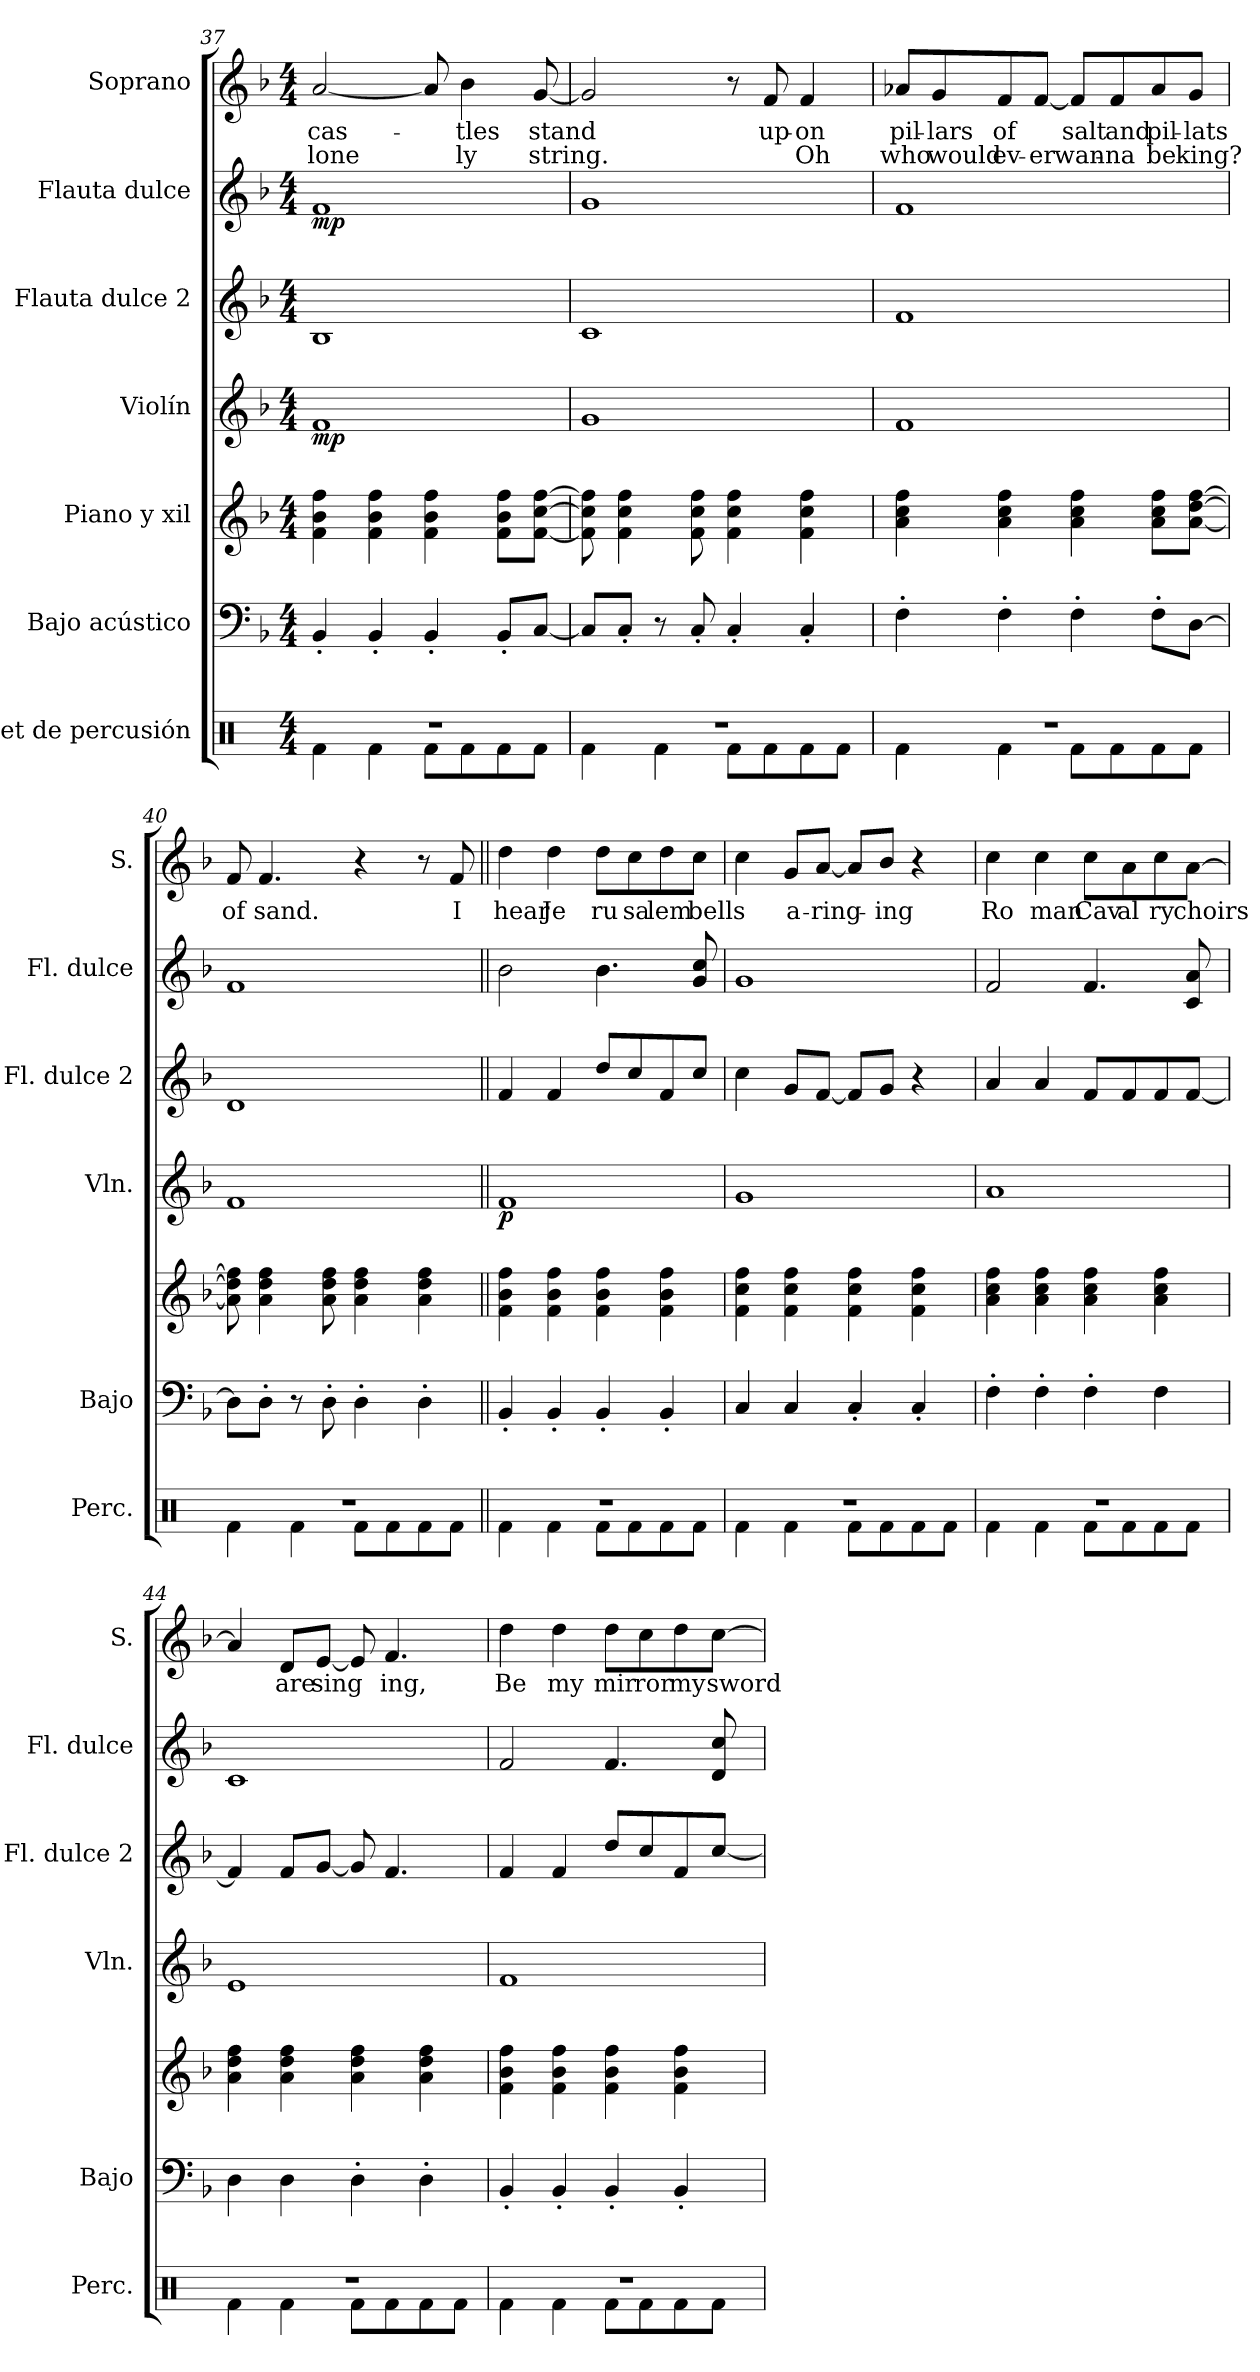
**kern	**kern	**kern	**kern	**dynam	**kern	**kern	**dynam	**kern	**text	**text
*part7	*part6	*part5	*part4	*part4	*part3	*part2	*part2	*part1	*part1	*part1
*staff7	*staff6	*staff5	*staff4	*staff4	*staff3	*staff2	*staff2	*staff1	*staff1	*staff1
*I"Set de percusión	*I"Bajo acústico	*I"Piano y xil	*I"Violín	*	*I"Flauta dulce 2	*I"Flauta dulce	*	*I"Soprano	*	*
*I'Perc.	*I'Bajo	*	*I'Vln.	*	*I'Fl. dulce 2	*I'Fl. dulce	*	*I'S.	*	*
*clefX	*clefF4	*clefG2	*clefG2	*	*clefG2	*clefG2	*	*clefG2	*	*
*k[]	*k[b-]	*k[b-]	*k[b-]	*	*k[b-]	*k[b-]	*	*k[b-]	*	*
*M4/4	*M4/4	*M4/4	*M4/4	*	*M4/4	*M4/4	*	*M4/4	*	*
=37	=37	=37	=37	=37	=37	=37	=37	=37	=37	=37
*^	*	*	*	*	*	*	*	*	*	*
!	!	!	!	!	!LO:DY:b	!	!	!LO:DY:b	!	!LO:LY:b	!LO:LY:b
1r	4Rf\	4BB-'/	4f\ 4b-\ 4ff\	1f	mp	1B-	1f	mp	[2a/	cas-	-lone
.	4Rf\	4BB-'/	4f\ 4b-\ 4ff\	.	.	.	.	.	.	.	.
.	8Rf\L	4BB-'/	4f\ 4b-\ 4ff\	.	.	.	.	.	8a/]	.	.
!	!	!	!	!	!	!	!	!	!	!LO:LY:b	!LO:LY:b
.	8Rf\	.	.	.	.	.	.	.	4b-\	-tles	ly
.	8Rf\	8BB-'/L	8f\ 8b-\ 8ff\L	.	.	.	.	.	.	.	.
!	!	!	!	!	!	!	!	!	!	!LO:LY:b	!LO:LY:b
.	8Rf\J	[8C/J	[8f\ [8cc\ [8ff\J	.	.	.	.	.	[8g/	stand	string.
!!LO:PB:g=z
=38	=38	=38	=38	=38	=38	=38	=38	=38	=38	=38	=38
1r	4Rf\	8C/L]	8f\] 8cc\] 8ff\]	1g	.	1c	1g	.	2g/]	.	.
.	.	8C'/J	4f\ 4cc\ 4ff\	.	.	.	.	.	.	.	.
.	4Rf\	8r	.	.	.	.	.	.	.	.	.
.	.	8C'/	8f\ 8cc\ 8ff\	.	.	.	.	.	.	.	.
.	8Rf\L	4C'/	4f\ 4cc\ 4ff\	.	.	.	.	.	8r	.	.
!	!	!	!	!	!	!	!	!	!	!LO:LY:b	!
.	8Rf\	.	.	.	.	.	.	.	8f/	up-	.
!	!	!	!	!	!	!	!	!	!	!LO:LY:b	!LO:LY:b
.	8Rf\	4C'/	4f\ 4cc\ 4ff\	.	.	.	.	.	4f/	-on	Oh
.	8Rf\J	.	.	.	.	.	.	.	.	.	.
=39	=39	=39	=39	=39	=39	=39	=39	=39	=39	=39	=39
!	!	!	!	!	!	!	!	!	!	!LO:LY:b	!LO:LY:b
1r	4Rf\	4F'\	4a\ 4cc\ 4ff\	1f	.	1f	1f	.	8a-X/L	pil-	who
!	!	!	!	!	!	!	!	!	!	!LO:LY:b	!LO:LY:b
.	.	.	.	.	.	.	.	.	8g/	-lars	would
!	!	!	!	!	!	!	!	!	!	!LO:LY:b	!LO:LY:b
.	4Rf\	4F'\	4a\ 4cc\ 4ff\	.	.	.	.	.	8f/	of	ev-
!	!	!	!	!	!	!	!	!	!	!	!LO:LY:b
.	.	.	.	.	.	.	.	.	[8f/J	.	-er
!	!	!	!	!	!	!	!	!	!	!LO:LY:b	!LO:LY:b
.	8Rf\L	4F'\	4a\ 4cc\ 4ff\	.	.	.	.	.	8f/L]	salt	wan-
!	!	!	!	!	!	!	!	!	!	!LO:LY:b	!LO:LY:b
.	8Rf\	.	.	.	.	.	.	.	8f/	and	-na
!	!	!	!	!	!	!	!	!	!	!LO:LY:b	!LO:LY:b
.	8Rf\	8F'\L	8a\ 8cc\ 8ff\L	.	.	.	.	.	8a-/	pil-	be
!	!	!	!	!	!	!	!	!	!	!LO:LY:b	!LO:LY:b
.	8Rf\J	[8D\J	[8a\ [8dd\ [8ff\J	.	.	.	.	.	8g/J	-lats	king?
=40	=40	=40	=40	=40	=40	=40	=40	=40	=40	=40	=40
!	!	!	!	!	!	!	!	!	!	!LO:LY:b	!
1r	4Rf\	8D\L]	8a\] 8dd\] 8ff\]	1f	.	1d	1f	.	8f/	of	.
!	!	!	!	!	!	!	!	!	!	!LO:LY:b	!
.	.	8D'\J	4a\ 4dd\ 4ff\	.	.	.	.	.	4.f/	sand.	.
.	4Rf\	8r	.	.	.	.	.	.	.	.	.
.	.	8D'\	8a\ 8dd\ 8ff\	.	.	.	.	.	.	.	.
.	8Rf\L	4D'\	4a\ 4dd\ 4ff\	.	.	.	.	.	4r	.	.
.	8Rf\	.	.	.	.	.	.	.	.	.	.
.	8Rf\	4D'\	4a\ 4dd\ 4ff\	.	.	.	.	.	8r	.	.
!	!	!	!	!	!	!	!	!	!	!LO:LY:b	!
.	8Rf\J	.	.	.	.	.	.	.	8f/	I	.
=41||	=41||	=41||	=41||	=41||	=41||	=41||	=41||	=41||	=41||	=41||	=41||
!	!	!	!	!	!LO:DY:b	!	!	!	!	!LO:LY:b	!
1r	4Rf\	4BB-'/	4f\ 4b-\ 4ff\	1f	p	4f/	2b-\	.	4dd\	hear	.
!	!	!	!	!	!	!	!	!	!	!LO:LY:b	!
.	4Rf\	4BB-'/	4f\ 4b-\ 4ff\	.	.	4f/	.	.	4dd\	Je	.
!	!	!	!	!	!	!	!	!	!	!LO:LY:b	!
.	8Rf\L	4BB-'/	4f\ 4b-\ 4ff\	.	.	8dd/L	4.b-\	.	8dd\L	ru	.
!	!	!	!	!	!	!	!	!	!	!LO:LY:b	!
.	8Rf\	.	.	.	.	8cc/	.	.	8cc\	sa	.
!	!	!	!	!	!	!	!	!	!	!LO:LY:b	!
.	8Rf\	4BB-'/	4f\ 4b-\ 4ff\	.	.	8f/	.	.	8dd\	lem	.
!	!	!	!	!	!	!	!	!	!	!LO:LY:b	!
.	8Rf\J	.	.	.	.	8cc/J	8g/ 8cc/	.	8cc\J	bells	.
!!LO:LB:g=z
=42	=42	=42	=42	=42	=42	=42	=42	=42	=42	=42	=42
1r	4Rf\	4C/	4f\ 4cc\ 4ff\	1g	.	4cc\	1g	.	4cc\	.	.
!	!	!	!	!	!	!	!	!	!	!LO:LY:b	!
.	4Rf\	4C/	4f\ 4cc\ 4ff\	.	.	8g/L	.	.	8g/L	a-	.
!	!	!	!	!	!	!	!	!	!	!LO:LY:b	!
.	.	.	.	.	.	[8f/J	.	.	[8a/J	-ring-	.
.	8Rf\L	4C'/	4f\ 4cc\ 4ff\	.	.	8f/L]	.	.	8a/L]	.	.
!	!	!	!	!	!	!	!	!	!	!LO:LY:b	!
.	8Rf\	.	.	.	.	8g/J	.	.	8b-/J	-ing	.
.	8Rf\	4C'/	4f\ 4cc\ 4ff\	.	.	4r	.	.	4r	.	.
.	8Rf\J	.	.	.	.	.	.	.	.	.	.
=43	=43	=43	=43	=43	=43	=43	=43	=43	=43	=43	=43
!	!	!	!	!	!	!	!	!	!	!LO:LY:b	!
1r	4Rf\	4F'\	4a\ 4cc\ 4ff\	1a	.	4a/	2f/	.	4cc\	Ro	.
!	!	!	!	!	!	!	!	!	!	!LO:LY:b	!
.	4Rf\	4F'\	4a\ 4cc\ 4ff\	.	.	4a/	.	.	4cc\	man	.
!	!	!	!	!	!	!	!	!	!	!LO:LY:b	!
.	8Rf\L	4F'\	4a\ 4cc\ 4ff\	.	.	8f/L	4.f/	.	8cc\L	Cav	.
!	!	!	!	!	!	!	!	!	!	!LO:LY:b	!
.	8Rf\	.	.	.	.	8f/	.	.	8a\	al	.
!	!	!	!	!	!	!	!	!	!	!LO:LY:b	!
.	8Rf\	4F\	4a\ 4cc\ 4ff\	.	.	8f/	.	.	8cc\	ry	.
!	!	!	!	!	!	!	!	!	!	!LO:LY:b	!
.	8Rf\J	.	.	.	.	[8f/J	8c/ 8a/	.	[8a\J	choirs	.
=44	=44	=44	=44	=44	=44	=44	=44	=44	=44	=44	=44
1r	4Rf\	4D\	4a\ 4dd\ 4ff\	1e	.	4f/]	1c	.	4a/]	.	.
!	!	!	!	!	!	!	!	!	!	!LO:LY:b	!
.	4Rf\	4D\	4a\ 4dd\ 4ff\	.	.	8f/L	.	.	8d/L	are	.
!	!	!	!	!	!	!	!	!	!	!LO:LY:b	!
.	.	.	.	.	.	[8g/J	.	.	[8e/J	sing	.
.	8Rf\L	4D'\	4a\ 4dd\ 4ff\	.	.	8g/]	.	.	8e/]	.	.
!	!	!	!	!	!	!	!	!	!	!LO:LY:b	!
.	8Rf\	.	.	.	.	4.f/	.	.	4.f/	ing,	.
.	8Rf\	4D'\	4a\ 4dd\ 4ff\	.	.	.	.	.	.	.	.
.	8Rf\J	.	.	.	.	.	.	.	.	.	.
=45	=45	=45	=45	=45	=45	=45	=45	=45	=45	=45	=45
!	!	!	!	!	!	!	!	!	!	!LO:LY:b	!
1r	4Rf\	4BB-'/	4f\ 4b-\ 4ff\	1f	.	4f/	2f/	.	4dd\	Be	.
!	!	!	!	!	!	!	!	!	!	!LO:LY:b	!
.	4Rf\	4BB-'/	4f\ 4b-\ 4ff\	.	.	4f/	.	.	4dd\	my	.
!	!	!	!	!	!	!	!	!	!	!LO:LY:b	!
.	8Rf\L	4BB-'/	4f\ 4b-\ 4ff\	.	.	8dd/L	4.f/	.	8dd\L	mir	.
!	!	!	!	!	!	!	!	!	!	!LO:LY:b	!
.	8Rf\	.	.	.	.	8cc/	.	.	8cc\	ror	.
!	!	!	!	!	!	!	!	!	!	!LO:LY:b	!
.	8Rf\	4BB-'/	4f\ 4b-\ 4ff\	.	.	8f/	.	.	8dd\	my	.
!	!	!	!	!	!	!	!	!	!	!LO:LY:b	!
.	8Rf\J	.	.	.	.	[8cc/J	8d/ 8cc/	.	[8cc\J	sword	.
*v	*v	*	*	*	*	*	*	*	*	*	*
=	=	=	=	=	=	=	=	=	=	=
*-	*-	*-	*-	*-	*-	*-	*-	*-	*-	*-
